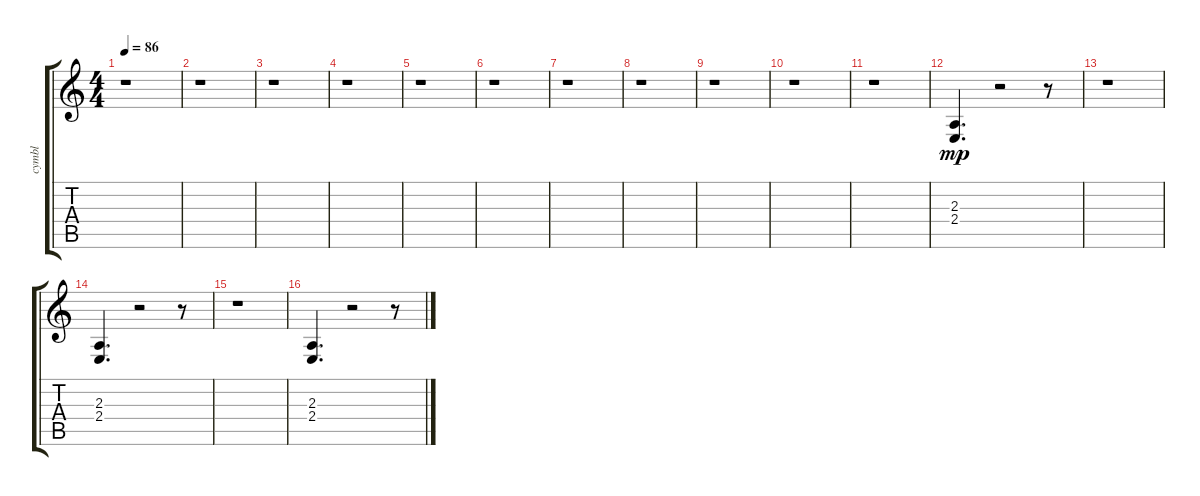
\track ("cymbl" "cymbl") {instrument acousticgrandpiano}
\staff {score tabs}
\tuning (E4 B3 G3 D3 A2 E2) {hide}
\ts (4 4)
\tempo 86
\clef g2
\ks c
r.1{dy mp} |
r.1 |
r.1 |
r.1 |
r.1 |
r.1 |
r.1 |
r.1 |
r.1 |
r.1 |
r.1 |
(2.3 2.4).4{d} r.2 r.8 |
r.1 |
(2.3 2.4).4{d} r.2 r.8 |
r.1 |
(2.3 2.4).4{d} r.2 r.8
